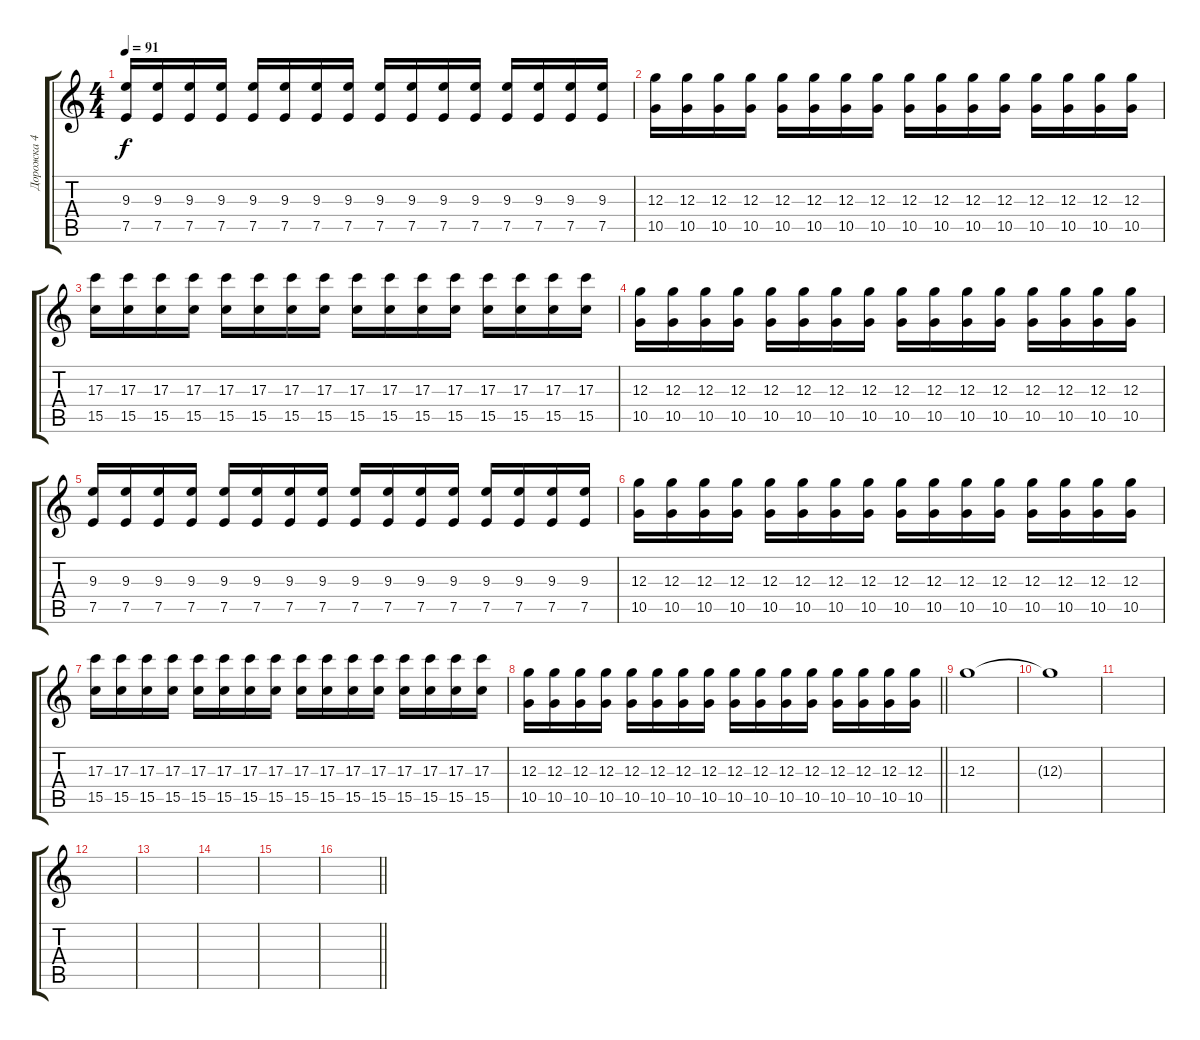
\track ("Дорожка 4" "Дорожка 4") {instrument overdrivenguitar}
\staff {score tabs}
\tuning (E4 B3 G3 D3 A2 E2) {hide}
\ts (4 4)
\tempo 91
\clef g2
\ks c
(9.3 7.5).16{dy f} (9.3 7.5).16 (9.3 7.5).16 (9.3 7.5).16 (9.3 7.5).16 (9.3 7.5).16 (9.3 7.5).16 (9.3 7.5).16 (9.3 7.5).16 (9.3 7.5).16 (9.3 7.5).16 (9.3 7.5).16 (9.3 7.5).16 (9.3 7.5).16 (9.3 7.5).16 (9.3 7.5).16 |
(12.3 10.5).16 (12.3 10.5).16 (12.3 10.5).16 (12.3 10.5).16 (12.3 10.5).16 (12.3 10.5).16 (12.3 10.5).16 (12.3 10.5).16 (12.3 10.5).16 (12.3 10.5).16 (12.3 10.5).16 (12.3 10.5).16 (12.3 10.5).16 (12.3 10.5).16 (12.3 10.5).16 (12.3 10.5).16 |
(17.3 15.5).16 (17.3 15.5).16 (17.3 15.5).16 (17.3 15.5).16 (17.3 15.5).16 (17.3 15.5).16 (17.3 15.5).16 (17.3 15.5).16 (17.3 15.5).16 (17.3 15.5).16 (17.3 15.5).16 (17.3 15.5).16 (17.3 15.5).16 (17.3 15.5).16 (17.3 15.5).16 (17.3 15.5).16 |
(12.3 10.5).16 (12.3 10.5).16 (12.3 10.5).16 (12.3 10.5).16 (12.3 10.5).16 (12.3 10.5).16 (12.3 10.5).16 (12.3 10.5).16 (12.3 10.5).16 (12.3 10.5).16 (12.3 10.5).16 (12.3 10.5).16 (12.3 10.5).16 (12.3 10.5).16 (12.3 10.5).16 (12.3 10.5).16 |
(9.3 7.5).16 (9.3 7.5).16 (9.3 7.5).16 (9.3 7.5).16 (9.3 7.5).16 (9.3 7.5).16 (9.3 7.5).16 (9.3 7.5).16 (9.3 7.5).16 (9.3 7.5).16 (9.3 7.5).16 (9.3 7.5).16 (9.3 7.5).16 (9.3 7.5).16 (9.3 7.5).16 (9.3 7.5).16 |
(12.3 10.5).16 (12.3 10.5).16 (12.3 10.5).16 (12.3 10.5).16 (12.3 10.5).16 (12.3 10.5).16 (12.3 10.5).16 (12.3 10.5).16 (12.3 10.5).16 (12.3 10.5).16 (12.3 10.5).16 (12.3 10.5).16 (12.3 10.5).16 (12.3 10.5).16 (12.3 10.5).16 (12.3 10.5).16 |
(17.3 15.5).16 (17.3 15.5).16 (17.3 15.5).16 (17.3 15.5).16 (17.3 15.5).16 (17.3 15.5).16 (17.3 15.5).16 (17.3 15.5).16 (17.3 15.5).16 (17.3 15.5).16 (17.3 15.5).16 (17.3 15.5).16 (17.3 15.5).16 (17.3 15.5).16 (17.3 15.5).16 (17.3 15.5).16 |
\barLineRight lightlight
(12.3 10.5).16 (12.3 10.5).16 (12.3 10.5).16 (12.3 10.5).16 (12.3 10.5).16 (12.3 10.5).16 (12.3 10.5).16 (12.3 10.5).16 (12.3 10.5).16 (12.3 10.5).16 (12.3 10.5).16 (12.3 10.5).16 (12.3 10.5).16 (12.3 10.5).16 (12.3 10.5).16 (12.3 10.5).16 |
12.3.1 |
12.3{t}.1 |
|
|
|
|
|
\barLineRight lightlight
